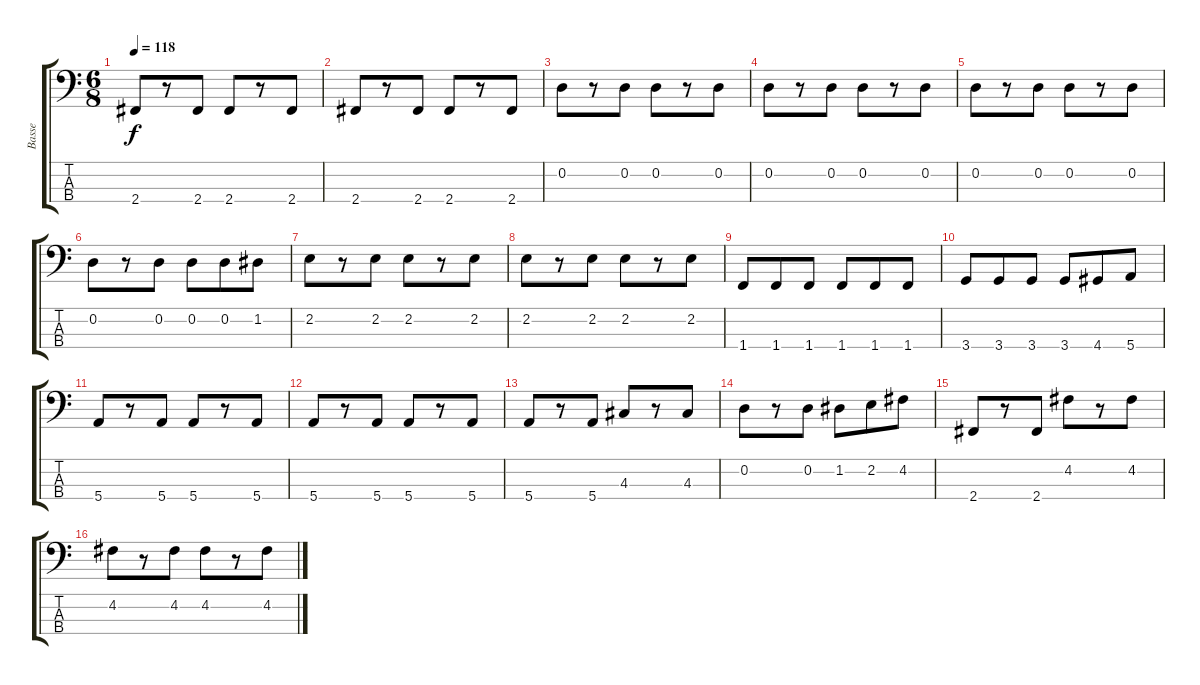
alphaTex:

\track ("Basse" "Basse") {instrument electricbassfinger}
\staff {score tabs}
\tuning (G2 D2 A1 E1) {hide}
\ts (6 8)
\tempo 118
\clef f4
\ks c
2.4.8{dy f} r.8 2.4.8 2.4.8 r.8 2.4.8 |
2.4.8 r.8 2.4.8 2.4.8 r.8 2.4.8 |
0.2.8 r.8 0.2.8 0.2.8 r.8 0.2.8 |
0.2.8 r.8 0.2.8 0.2.8 r.8 0.2.8 |
0.2.8 r.8 0.2.8 0.2.8 r.8 0.2.8 |
0.2.8 r.8 0.2.8 0.2.8 0.2.8 1.2.8 |
2.2.8 r.8 2.2.8 2.2.8 r.8 2.2.8 |
2.2.8 r.8 2.2.8 2.2.8 r.8 2.2.8 |
1.4.8 1.4.8 1.4.8 1.4.8 1.4.8 1.4.8 |
3.4.8 3.4.8 3.4.8 3.4.8 4.4.8 5.4.8 |
5.4.8 r.8 5.4.8 5.4.8 r.8 5.4.8 |
5.4.8 r.8 5.4.8 5.4.8 r.8 5.4.8 |
5.4.8 r.8 5.4.8 4.3.8 r.8 4.3.8 |
0.2.8 r.8 0.2.8 1.2.8 2.2.8 4.2.8 |
2.4.8 r.8 2.4.8 4.2.8 r.8 4.2.8 |
4.2.8 r.8 4.2.8 4.2.8 r.8 4.2.8
